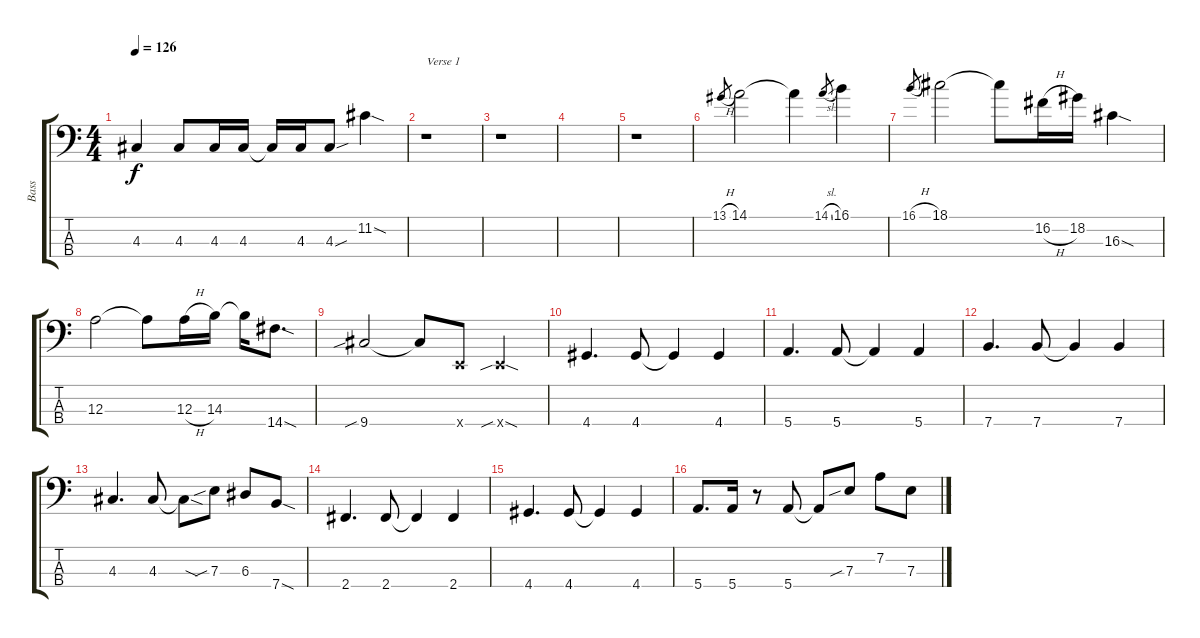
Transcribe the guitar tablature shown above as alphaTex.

\track ("Bass" "Bass") {instrument electricbassfinger}
\staff {score tabs}
\tuning (G2 D2 A1 E1) {hide}
\ts (4 4)
\tempo 126
\clef f4
\ks c
4.3.4{dy f} 4.3.8 4.3.16 4.3.16 4.3{t}.16 4.3.16 4.3{sou}.8 11.2{sod}.4 |
r.1{txt "Verse 1"} |
r.1 |
|
r.1 |
13.1{h}.8{gr} 14.1.2 14.1{t}.4 14.1{sl}.8{gr} 16.1.4 |
16.1{h}.8{gr} 18.1.2 18.1{t}.8 16.2{h}.16 18.2.16 16.3{sod}.4 |
12.3.2 12.3{t}.8 12.3{h}.16 14.3.16 14.3{t}.16 14.4{sod}.8{d} |
9.4{sib}.2 9.4{t}.8 0.4{x}.8 0.4{sib sod x}.4 |
4.4.4{d} 4.4.8 4.4{t}.4 4.4.4 |
5.4.4{d} 5.4.8 5.4{t}.4 5.4.4 |
7.4.4{d} 7.4.8 7.4{t}.4 7.4.4 |
4.3.4{d} 4.3.8 4.3{sod t}.8 7.3{sib}.8 6.3.8 7.4{sod}.8 |
2.4.4{d} 2.4.8 2.4{t}.4 2.4.4 |
4.4.4{d} 4.4.8 4.4{t}.4 4.4.4 |
5.4.8{d} 5.4.16 r.8 5.4.8 5.4{t}.8 7.3{sib}.8 7.2.8 7.3.8
